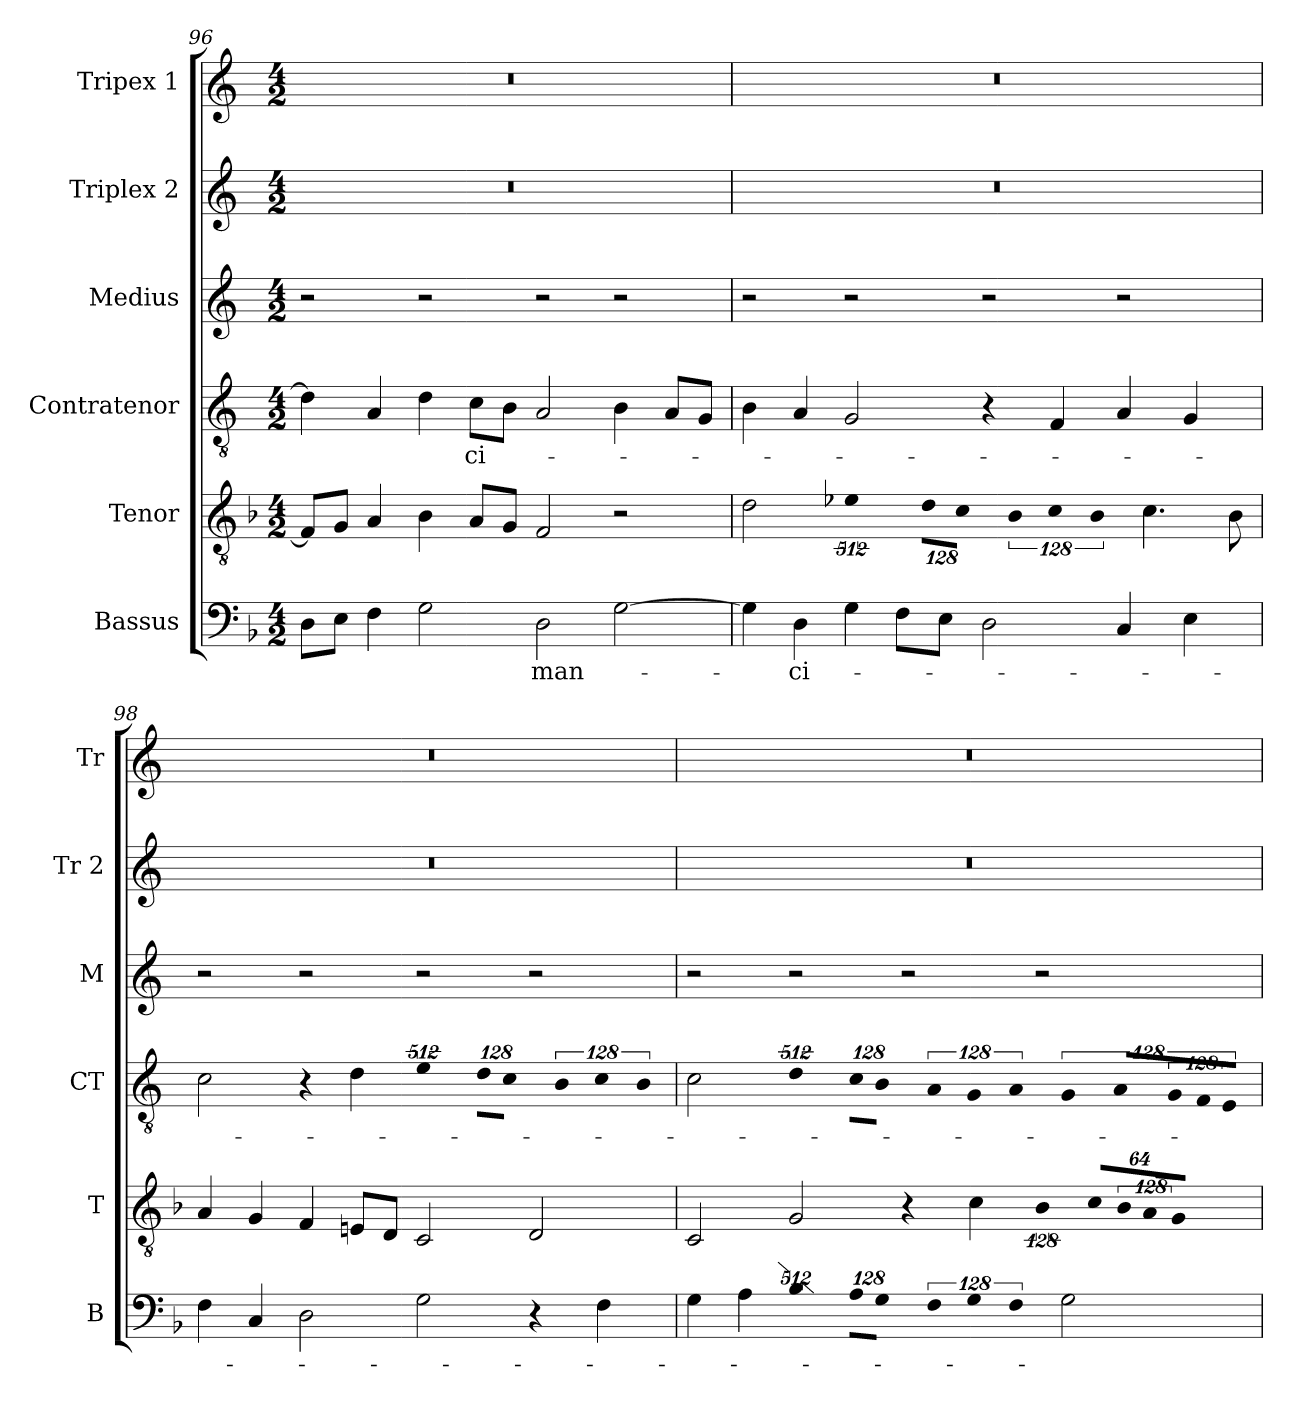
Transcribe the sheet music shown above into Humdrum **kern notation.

**kern	**text	**kern	**kern	**text	**kern	**kern	**kern
*part6	*part6	*part5	*part4	*part4	*part3	*part2	*part1
*staff6	*staff6	*staff5	*staff4	*staff4	*staff3	*staff2	*staff1
*I"Bassus	*	*I"Tenor	*I"Contratenor	*	*I"Medius	*I"Triplex 2	*I"Tripex 1
*I'B	*	*I'T	*I'CT	*	*I'M	*I'Tr 2	*I'Tr
*clefF4	*	*clefGv2	*clefGv2	*	*clefG2	*clefG2	*clefG2
*	*	*ITrd7c12	*ITrd7c12	*	*	*	*
*k[b-]	*	*k[b-]	*k[]	*	*k[]	*k[]	*k[]
*F:	*	*F:	*C:	*	*C:	*C:	*C:
*M4/2	*	*M4/2	*M4/2	*	*M4/2	*M4/2	*M4/2
=96	=96	=96	=96	=96	=96	=96	=96
!	!	!	!	!	!	!LO:N:vis=1	!LO:N:vis=1
8Di\L	.	8FFi/L]	4Di\]	.	2r	0r	0r
8Ei\J	.	8GGi/J	.	.	.	.	.
4Fi\	.	4AAi/	4AAi/	.	.	.	.
2Gi\	.	4BB-i\	4Di\	.	2r	.	.
!	!	!	!	!LO:LY:b:color=#FF0000	!	!	!
.	.	8AAi/L	8Ci\L	-ci-	.	.	.
.	.	8GGi/J	8BBi\J	.	.	.	.
!	!LO:LY:b:color=#FF0000	!	!	!	!	!	!
2Di\	-man-	2FFi/	2AAi/	.	2r	.	.
[>2Gi\	.	2r	4BBi\	.	2r	.	.
.	.	.	8AAi/L	.	.	.	.
.	.	.	8GGi/J	.	.	.	.
=97	=97	=97	=97	=97	=97	=97	=97
!	!	!	!	!	!	!LO:N:vis=1	!LO:N:vis=1
4Gi\]	.	2Di\	4BBi\	.	2r	0r	0r
!	!LO:LY:b:color=#FF0000	!	!	!	!	!	!
4Di\	-ci-	.	4AAi/	.	.	.	.
!	!	!LO:N:vis=2	!	!	!	!	!
4Gi\	.	1024%341E-Xi\	2GGi/	.	2r	.	.
8Fi\L	.	.	.	.	.	.	.
!	!	!LO:N:vis=8	!	!	!	!	!
.	.	1024%85Di\L	.	.	.	.	.
8Ei\J	.	.	.	.	.	.	.
!	!	!LO:N:vis=8	!	!	!	!	!
.	.	512%43Ci\J	.	.	.	.	.
!	!	!LO:N:vis=4	!	!	!	!	!
2Di\	.	512%85BB-i\	4r	.	2r	.	.
!	!	!LO:N:vis=4	!	!	!	!	!
.	.	1024%171Ci\	.	.	.	.	.
.	.	.	4FFi/	.	.	.	.
!	!	!LO:N:vis=4	!	!	!	!	!
.	.	1024%171BB-i\	.	.	.	.	.
4Ci/	.	4.Ci\	4AAi/	.	2r	.	.
4Ei\	.	.	4GGi/	.	.	.	.
.	.	8BB-i\	.	.	.	.	.
!!LO:LB:g=z
=98	=98	=98	=98	=98	=98	=98	=98
!	!	!	!	!	!	!LO:N:vis=1	!LO:N:vis=1
4Fi\	.	4AAi/	2Ci\	.	2r	0r	0r
4Ci/	.	4GGi/	.	.	.	.	.
2Di\	.	4FFi/	4r	.	2r	.	.
.	.	8EEni/L	4Di\	.	.	.	.
.	.	8DDi/J	.	.	.	.	.
!	!	!	!LO:N:vis=2	!	!	!	!
2Gi\	.	2CCi/	1024%341Ei\	.	2r	.	.
!	!	!	!LO:N:vis=8	!	!	!	!
.	.	.	1024%85Di\L	.	.	.	.
!	!	!	!LO:N:vis=8	!	!	!	!
.	.	.	512%43Ci\J	.	.	.	.
!	!	!	!LO:N:vis=4	!	!	!	!
4r	.	2DDi/	512%85BBi\	.	2r	.	.
!	!	!	!LO:N:vis=4	!	!	!	!
.	.	.	1024%171Ci\	.	.	.	.
4Fi\	.	.	.	.	.	.	.
!	!	!	!LO:N:vis=4	!	!	!	!
.	.	.	1024%171BBi\	.	.	.	.
=99	=99	=99	=99	=99	=99	=99	=99
!	!	!	!	!	!	!LO:N:vis=1	!LO:N:vis=1
4Gi\	.	2CCi/	2Ci\	.	2r	0r	0r
4Ai\	.	.	.	.	.	.	.
!LO:N:vis=2	!	!	!LO:N:vis=2	!	!	!	!
1024%341B-i\	.	2GGi/	1024%341Di\	.	2r	.	.
!LO:N:vis=8	!	!	!LO:N:vis=8	!	!	!	!
1024%85Ai\L	.	.	1024%85Ci\L	.	.	.	.
!LO:N:vis=8	!	!	!LO:N:vis=8	!	!	!	!
512%43Gi\J	.	.	512%43BBi\J	.	.	.	.
!LO:N:vis=4	!	!	!LO:N:vis=4	!	!	!	!
512%85Fi\	.	4r	512%85AAi/	.	2r	.	.
!LO:N:vis=4	!	!	!LO:N:vis=4	!	!	!	!
1024%171Gi\	.	.	1024%171GGi/	.	.	.	.
.	.	4Ci\	.	.	.	.	.
!LO:N:vis=4	!	!	!LO:N:vis=4	!	!	!	!
1024%171Fi\	.	.	1024%171AAi/	.	.	.	.
!	!	!LO:N:vis=4	!LO:N:vis=4	!	!	!	!
2Gi\	.	512%85BB-i\	512%85GGi/	.	2r	.	.
!	!	!LO:N:vis=8	!LO:N:vis=8	!	!	!	!
.	.	512%43Ci\L	512%43AAi/L	.	.	.	.
!	!	!LO:N:vis=8	!LO:N:vis=8	!	!	!	!
.	.	1024%85BB-i\J	1024%85GGi/J	.	.	.	.
!	!	!LO:N:vis=8	!LO:N:vis=8	!	!	!	!
.	.	1024%85AAi/L	1024%85FFi/L	.	.	.	.
!	!	!LO:N:vis=8	!LO:N:vis=8	!	!	!	!
.	.	512%43GGi/J	512%43EEi/J	.	.	.	.
=	=	=	=	=	=	=	=
*-	*-	*-	*-	*-	*-	*-	*-
